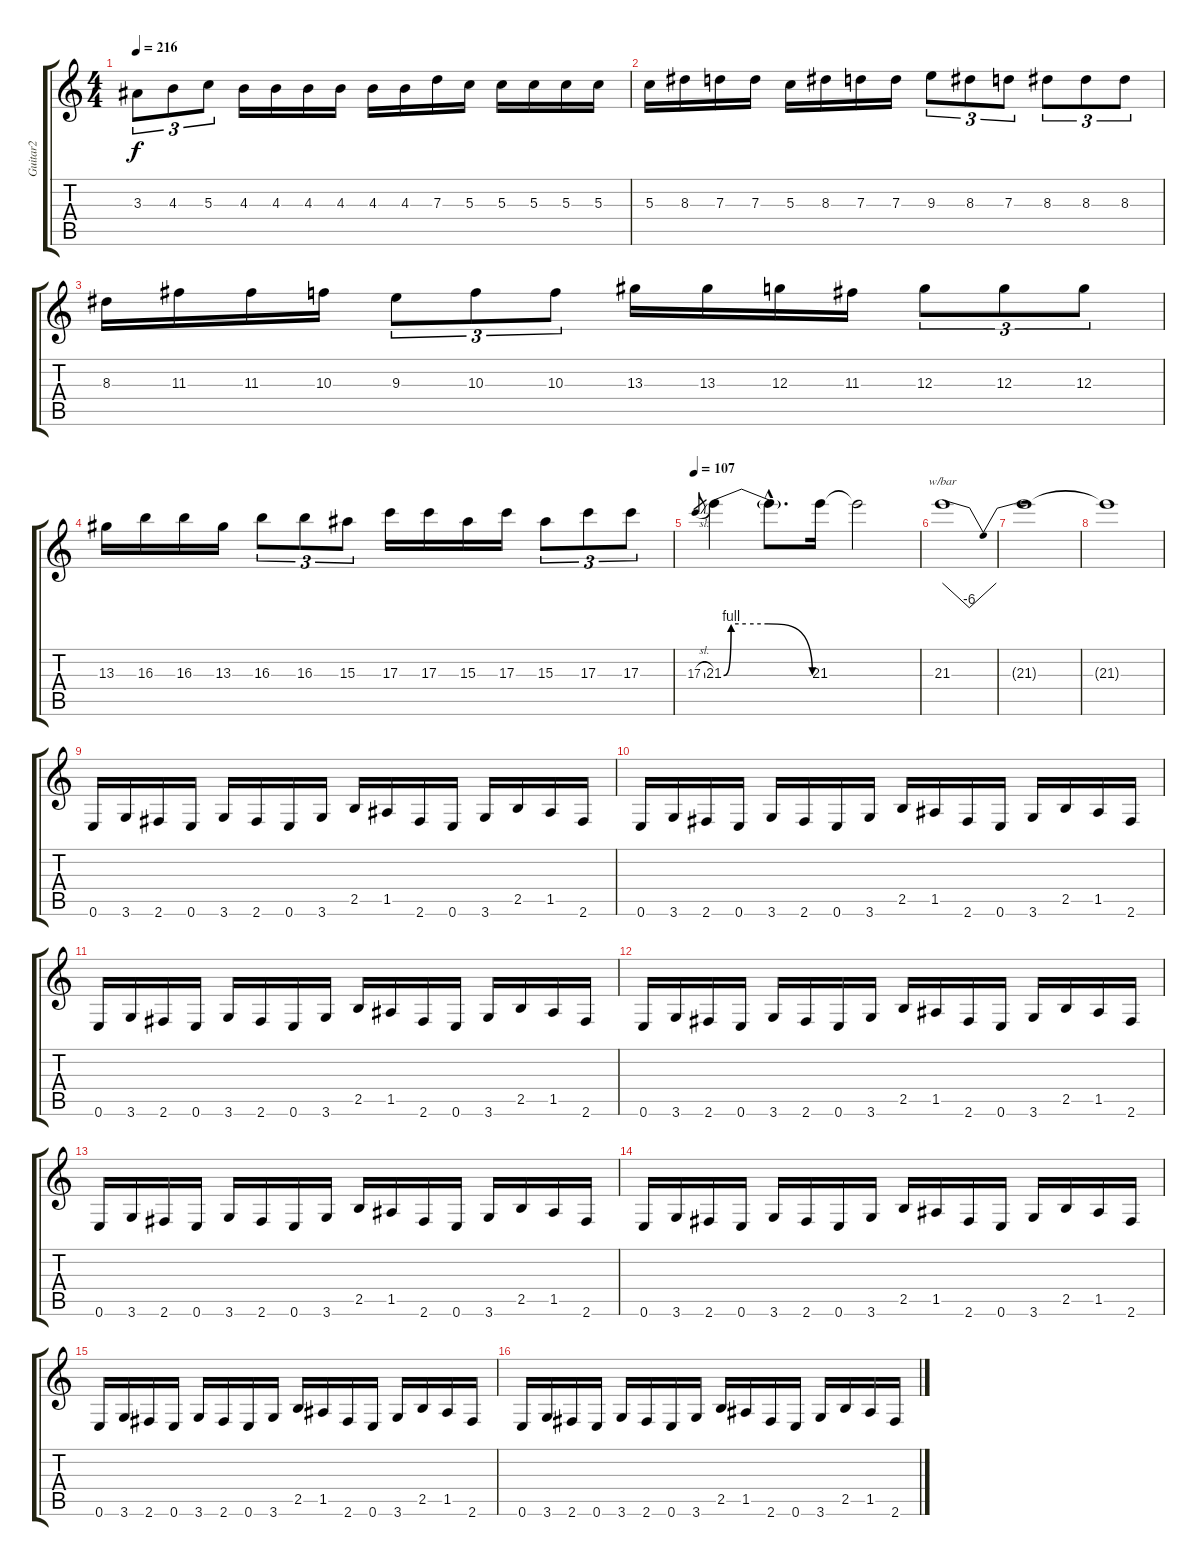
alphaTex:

\track ("Guitar2" "Guitar2") {instrument overdrivenguitar}
\staff {score tabs}
\tuning (E4 B3 G3 D3 A2 E2) {hide}
\ts (4 4)
\tempo 216
\clef g2
\ks c
3.3.8{tu (3 2) dy f} 4.3.8{tu (3 2)} 5.3.8{tu (3 2)} 4.3.16 4.3.16 4.3.16 4.3.16 4.3.16 4.3.16 7.3.16 5.3.16 5.3.16 5.3.16 5.3.16 5.3.16 |
5.3.16 8.3.16 7.3.16 7.3.16 5.3.16 8.3.16 7.3.16 7.3.16 9.3.8{tu (3 2)} 8.3.8{tu (3 2)} 7.3.8{tu (3 2)} 8.3.8{tu (3 2)} 8.3.8{tu (3 2)} 8.3.8{tu (3 2)} |
8.3.16 11.3.16 11.3.16 10.3.16 9.3.8{tu (3 2)} 10.3.8{tu (3 2)} 10.3.8{tu (3 2)} 13.3.16 13.3.16 12.3.16 11.3.16 12.3.8{tu (3 2)} 12.3.8{tu (3 2)} 12.3.8{tu (3 2)} |
13.3.16 16.3.16 16.3.16 13.3.16 16.3.8{tu (3 2)} 16.3.8{tu (3 2)} 15.3.8{tu (3 2)} 17.3.16 17.3.16 15.3.16 17.3.16 15.3.8{tu (3 2)} 17.3.8{tu (3 2)} 17.3.8{tu (3 2)} |
\tempo 107
17.3{sl}.8{gr} 21.3{be (custom 0 0 5 4 15 4 30 4 60 0)}.4 21.3{hac t}.8{d} 21.3.16 21.3{t}.2 |
21.3.1{tbe (dip default 0 0 30 -24 60 0)} |
21.3{t}.1 |
21.3{t}.1 |
0.6.16 3.6.16 2.6.16 0.6.16 3.6.16 2.6.16 0.6.16 3.6.16 2.5.16 1.5.16 2.6.16 0.6.16 3.6.16 2.5.16 1.5.16 2.6.16 |
0.6.16 3.6.16 2.6.16 0.6.16 3.6.16 2.6.16 0.6.16 3.6.16 2.5.16 1.5.16 2.6.16 0.6.16 3.6.16 2.5.16 1.5.16 2.6.16 |
0.6.16 3.6.16 2.6.16 0.6.16 3.6.16 2.6.16 0.6.16 3.6.16 2.5.16 1.5.16 2.6.16 0.6.16 3.6.16 2.5.16 1.5.16 2.6.16 |
0.6.16 3.6.16 2.6.16 0.6.16 3.6.16 2.6.16 0.6.16 3.6.16 2.5.16 1.5.16 2.6.16 0.6.16 3.6.16 2.5.16 1.5.16 2.6.16 |
0.6.16 3.6.16 2.6.16 0.6.16 3.6.16 2.6.16 0.6.16 3.6.16 2.5.16 1.5.16 2.6.16 0.6.16 3.6.16 2.5.16 1.5.16 2.6.16 |
0.6.16 3.6.16 2.6.16 0.6.16 3.6.16 2.6.16 0.6.16 3.6.16 2.5.16 1.5.16 2.6.16 0.6.16 3.6.16 2.5.16 1.5.16 2.6.16 |
0.6.16 3.6.16 2.6.16 0.6.16 3.6.16 2.6.16 0.6.16 3.6.16 2.5.16 1.5.16 2.6.16 0.6.16 3.6.16 2.5.16 1.5.16 2.6.16 |
0.6.16 3.6.16 2.6.16 0.6.16 3.6.16 2.6.16 0.6.16 3.6.16 2.5.16 1.5.16 2.6.16 0.6.16 3.6.16 2.5.16 1.5.16 2.6.16
